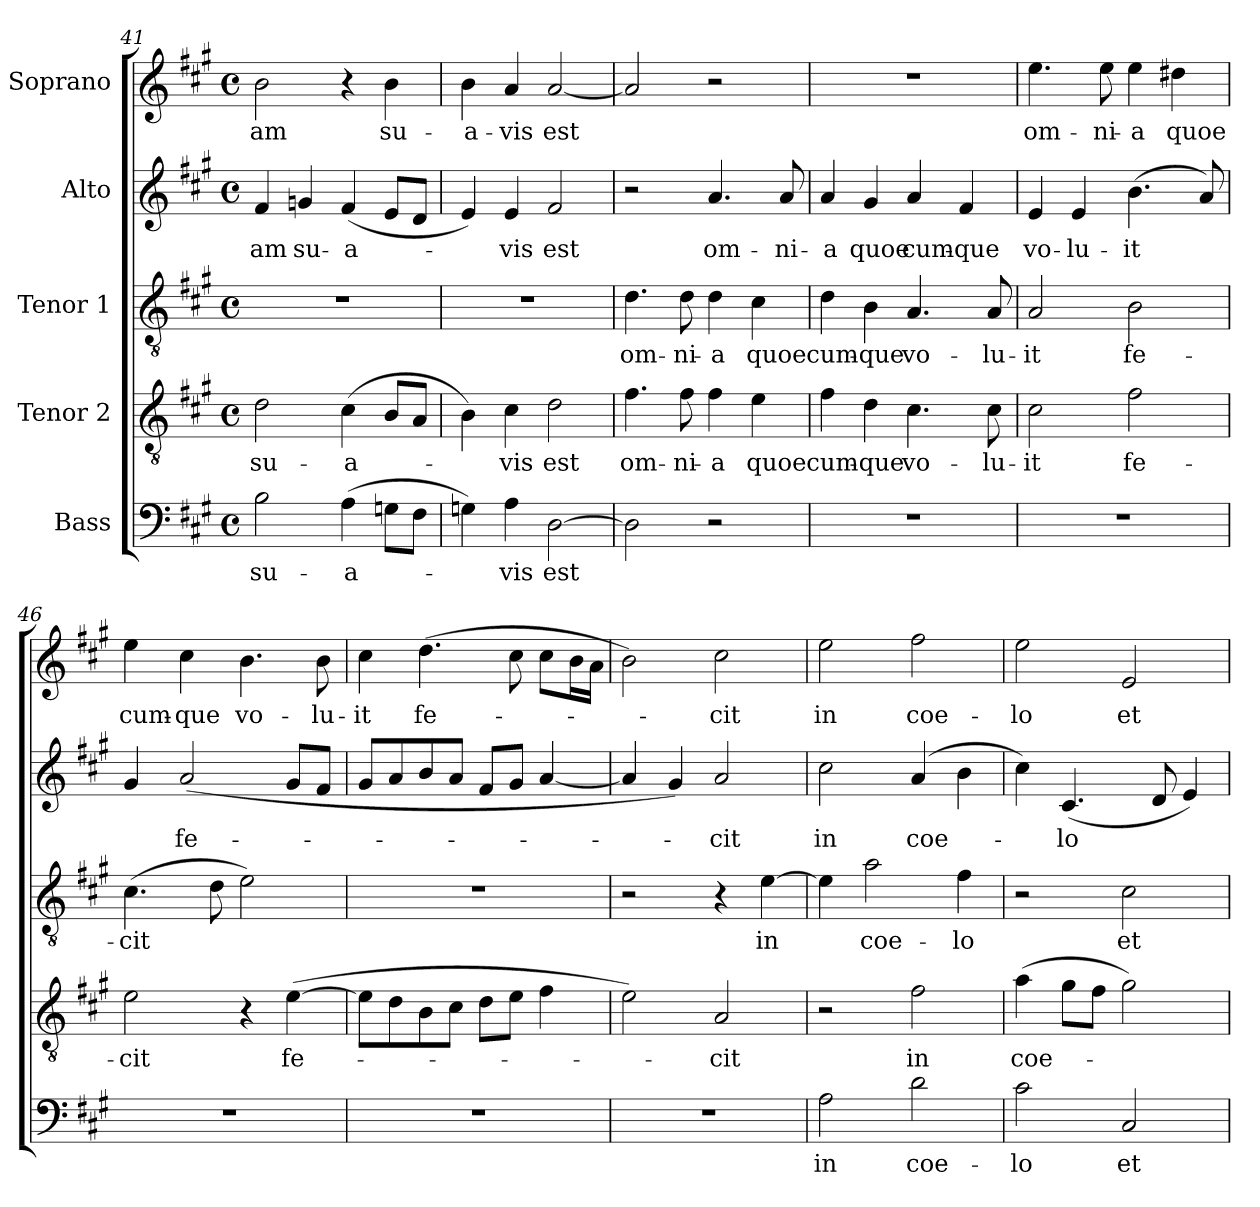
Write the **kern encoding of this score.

**kern	**text	**kern	**text	**kern	**text	**kern	**text	**kern	**text
*part5	*part5	*part4	*part4	*part3	*part3	*part2	*part2	*part1	*part1
*staff5	*staff5	*staff4	*staff4	*staff3	*staff3	*staff2	*staff2	*staff1	*staff1
*I"Bass	*	*I"Tenor 2	*	*I"Tenor 1	*	*I"Alto	*	*I"Soprano	*
!!LO:PB:g=z
*clefF4	*	*clefGv2	*	*clefGv2	*	*clefG2	*	*clefG2	*
*k[f#c#g#]	*	*k[f#c#g#]	*	*k[f#c#g#]	*	*k[f#c#g#]	*	*k[f#c#g#]	*
*f#:	*	*f#:	*	*f#:	*	*f#:	*	*f#:	*
*M4/4	*	*M4/4	*	*M4/4	*	*M4/4	*	*M4/4	*
*met(c)	*	*met(c)	*	*met(c)	*	*met(c)	*	*met(c)	*
=41	=41	=41	=41	=41	=41	=41	=41	=41	=41
2B\	su-	2d\	su-	1r	.	4f#/	-am	2b\	-am
.	.	.	.	.	.	4gn/	su-	.	.
(4A\	-a-	(4c#\	-a-	.	.	(4f#/	-a-	4r	.
8Gn\L	.	8B/L	.	.	.	8e/L	.	4b\	su-
8F#\J	.	8A/J	.	.	.	8d/J	.	.	.
=42	=42	=42	=42	=42	=42	=42	=42	=42	=42
4Gn\)	.	4B\)	.	1r	.	4e/)	.	4b\	-a-
4A\	-vis	4c#\	-vis	.	.	4e/	-vis	4a/	-vis
[2D\	est	2d\	est	.	.	2f#/	est	[2a/	est
=43	=43	=43	=43	=43	=43	=43	=43	=43	=43
2D\]	.	4.f#\	om-	4.d\	om-	2r	.	2a/]	.
.	.	8f#\	-ni-	8d\	-ni-	.	.	.	.
2r	.	4f#\	-a	4d\	-a	4.a/	om-	2r	.
.	.	4e\	quoe	4c#\	quoe	.	.	.	.
.	.	.	.	.	.	8a/	-ni-	.	.
=44	=44	=44	=44	=44	=44	=44	=44	=44	=44
1r	.	4f#\	cum-	4d\	cum-	4a/	-a	1r	.
.	.	4d\	-que	4B\	-que	4g#/	quoe	.	.
.	.	4.c#\	vo-	4.A/	vo-	4a/	cum-	.	.
.	.	.	.	.	.	4f#/	-que	.	.
.	.	8c#\	-lu-	8A/	-lu-	.	.	.	.
=45	=45	=45	=45	=45	=45	=45	=45	=45	=45
1r	.	2c#\	-it	2A/	-it	4e/	vo-	4.ee\	om-
.	.	.	.	.	.	4e/	-lu-	.	.
.	.	.	.	.	.	.	.	8ee\	-ni-
.	.	2f#\	fe-	2B\	fe-	(4.b\	-it	4ee\	-a
.	.	.	.	.	.	.	.	4dd#X\	quoe
.	.	.	.	.	.	8a/)	.	.	.
!!LO:LB:g=z
=46	=46	=46	=46	=46	=46	=46	=46	=46	=46
1r	.	2e\	-cit	(4.c#\	-cit	4g#/	.	4ee\	cum-
.	.	.	.	.	.	(2a/	fe-	4cc#\	-que
.	.	.	.	8d\	.	.	.	.	.
.	.	4r	.	2e\)	.	.	.	4.b\	vo-
.	.	([4e\	fe-	.	.	8g#/L	.	.	.
.	.	.	.	.	.	8f#/J	.	8b\	-lu-
=47	=47	=47	=47	=47	=47	=47	=47	=47	=47
1r	.	8e\L]	.	1r	.	8g#/L	.	4cc#\	-it
.	.	8d\	.	.	.	8a/	.	.	.
.	.	8B\	.	.	.	8b/	.	(4.dd\	fe-
.	.	8c#\J	.	.	.	8a/J	.	.	.
.	.	8d\L	.	.	.	8f#/L	.	.	.
.	.	8e\J	.	.	.	8g#/J	.	8cc#\	.
.	.	4f#\	.	.	.	[4a/	.	8cc#\L	.
.	.	.	.	.	.	.	.	16b\L	.
.	.	.	.	.	.	.	.	16a\JJ	.
=48	=48	=48	=48	=48	=48	=48	=48	=48	=48
1r	.	2e\)	.	2r	.	4a/]	.	2b\)	.
.	.	.	.	.	.	4g#/)	.	.	.
.	.	2A/	-cit	4r	.	2a/	-cit	2cc#\	-cit
.	.	.	.	[4e\	in	.	.	.	.
=49	=49	=49	=49	=49	=49	=49	=49	=49	=49
2A\	in	2r	.	4e\]	.	2cc#\	in	2ee\	in
.	.	.	.	2a\	coe-	.	.	.	.
2d\	coe-	2f#\	in	.	.	(4a/	coe-	2ff#\	coe-
.	.	.	.	4f#\	-lo	4b\	.	.	.
=50	=50	=50	=50	=50	=50	=50	=50	=50	=50
2c#\	-lo	(4a\	coe-	2r	.	4cc#\)	.	2ee\	-lo
.	.	8g#\L	.	.	.	(4.c#/	-lo	.	.
.	.	8f#\J	.	.	.	.	.	.	.
2C#/	et	2g#\)	.	2c#\	et	.	.	2e/	et
.	.	.	.	.	.	8d/	.	.	.
.	.	.	.	.	.	4e/)	.	.	.
=	=	=	=	=	=	=	=	=	=
*-	*-	*-	*-	*-	*-	*-	*-	*-	*-
